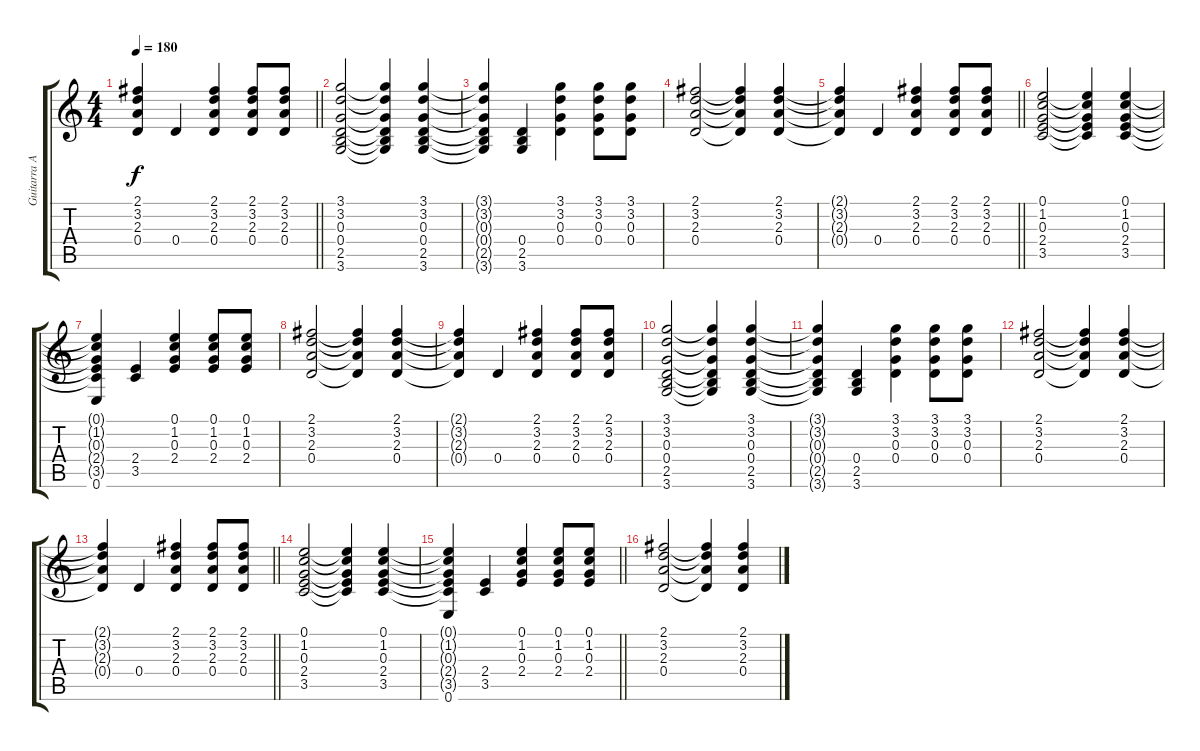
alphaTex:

\track ("Guitarra Acustica" "Guitarra A") {instrument acousticguitarsteel}
\staff {score tabs}
\tuning (E4 B3 G3 D3 A2 E2) {hide}
\ts (4 4)
\tempo 180
\clef g2
\barLineRight lightlight
\ks c
(2.1{t} 3.2{t} 2.3{t} 0.4{t}).4{dy f} 0.4.4 (2.1 3.2 2.3 0.4).4 (2.1 3.2 2.3 0.4).8 (2.1 3.2 2.3 0.4).8 |
(3.1 3.2 0.3 0.4 2.5 3.6).2 (3.1{t} 3.2{t} 0.3{t} 0.4{t} 2.5{t} 3.6{t}).4 (3.1 3.2 0.3 0.4 2.5 3.6).4 |
(3.1{t} 3.2{t} 0.3{t} 0.4{t} 2.5{t} 3.6{t}).4 (0.4 2.5 3.6).4 (3.1 3.2 0.3 0.4).4 (3.1 3.2 0.3 0.4).8 (3.1 3.2 0.3 0.4).8 |
(2.1 3.2 2.3 0.4).2 (2.1{t} 3.2{t} 2.3{t} 0.4{t}).4 (2.1 3.2 2.3 0.4).4 |
\barLineRight lightlight
(2.1{t} 3.2{t} 2.3{t} 0.4{t}).4 0.4.4 (2.1 3.2 2.3 0.4).4 (2.1 3.2 2.3 0.4).8 (2.1 3.2 2.3 0.4).8 |
(0.1 1.2 0.3 2.4 3.5).2 (0.1{t} 1.2{t} 0.3{t} 2.4{t} 3.5{t}).4 (0.1 1.2 0.3 2.4 3.5).4 |
(0.1{t} 1.2{t} 0.3{t} 2.4{t} 3.5{t} 0.6).4 (2.4 3.5).4 (0.1 1.2 0.3 2.4).4 (0.1 1.2 0.3 2.4).8 (0.1 1.2 0.3 2.4).8 |
(2.1 3.2 2.3 0.4).2 (2.1{t} 3.2{t} 2.3{t} 0.4{t}).4 (2.1 3.2 2.3 0.4).4 |
(2.1{t} 3.2{t} 2.3{t} 0.4{t}).4 0.4.4 (2.1 3.2 2.3 0.4).4 (2.1 3.2 2.3 0.4).8 (2.1 3.2 2.3 0.4).8 |
(3.1 3.2 0.3 0.4 2.5 3.6).2 (3.1{t} 3.2{t} 0.3{t} 0.4{t} 2.5{t} 3.6{t}).4 (3.1 3.2 0.3 0.4 2.5 3.6).4 |
(3.1{t} 3.2{t} 0.3{t} 0.4{t} 2.5{t} 3.6{t}).4 (0.4 2.5 3.6).4 (3.1 3.2 0.3 0.4).4 (3.1 3.2 0.3 0.4).8 (3.1 3.2 0.3 0.4).8 |
(2.1 3.2 2.3 0.4).2 (2.1{t} 3.2{t} 2.3{t} 0.4{t}).4 (2.1 3.2 2.3 0.4).4 |
\barLineRight lightlight
(2.1{t} 3.2{t} 2.3{t} 0.4{t}).4 0.4.4 (2.1 3.2 2.3 0.4).4 (2.1 3.2 2.3 0.4).8 (2.1 3.2 2.3 0.4).8 |
(0.1 1.2 0.3 2.4 3.5).2 (0.1{t} 1.2{t} 0.3{t} 2.4{t} 3.5{t}).4 (0.1 1.2 0.3 2.4 3.5).4 |
\barLineRight lightlight
(0.1{t} 1.2{t} 0.3{t} 2.4{t} 3.5{t} 0.6).4 (2.4 3.5).4 (0.1 1.2 0.3 2.4).4 (0.1 1.2 0.3 2.4).8 (0.1 1.2 0.3 2.4).8 |
(2.1 3.2 2.3 0.4).2 (2.1{t} 3.2{t} 2.3{t} 0.4{t}).4 (2.1 3.2 2.3 0.4).4
